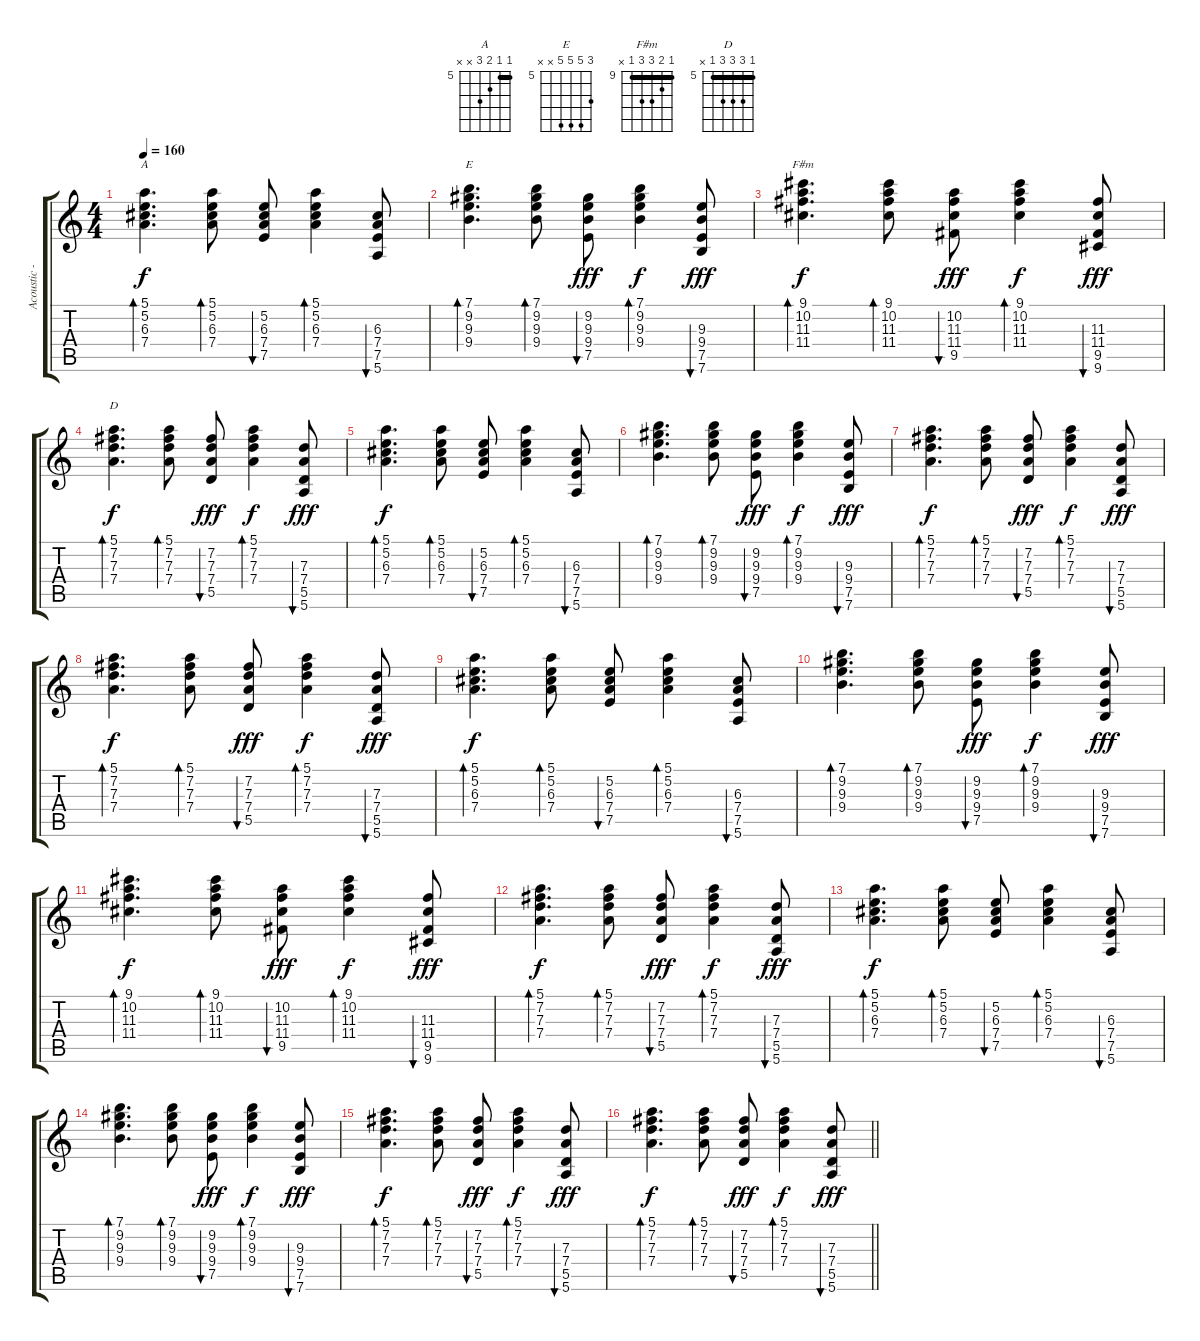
\track ("Acoustic - Bells" "Acoustic -") {instrument acousticguitarsteel}
\staff {score tabs}
\tuning (E4 B3 G3 D3 A2 E2) {hide}
\chord ("A" 5 5 6 7 x x) {firstfret 5 barre 5}
\chord ("E" 7 9 9 9 x x) {firstfret 5}
\chord ("F#m" 9 10 11 11 9 x) {firstfret 9 barre 9}
\chord ("D" 5 7 7 7 5 x) {firstfret 5 barre 5}
\ts (4 4)
\tempo 160
\clef g2
\ks c
(5.1 5.2 6.3 7.4).4{d bd 240 ch "A" dy f} (5.1 5.2 6.3 7.4).8{bd 240} (5.2 6.3 7.4 7.5).8{bu 240} (5.1 5.2 6.3 7.4).4{bd 240} (6.3 7.4 7.5 5.6).8{bu 240} |
(7.1 9.2 9.3 9.4).4{d bd 240 ch "E"} (7.1 9.2 9.3 9.4).8{bd 240} (9.2 9.3 9.4 7.5).8{bu 240 dy fff} (7.1 9.2 9.3 9.4).4{bd 240 dy f} (9.3 9.4 7.5 7.6).8{bu 240 dy fff} |
(9.1 10.2 11.3 11.4).4{d bd 240 ch "F#m" dy f} (9.1 10.2 11.3 11.4).8{bd 240} (10.2 11.3 11.4 9.5).8{bu 240 dy fff} (9.1 10.2 11.3 11.4).4{bd 240 dy f} (11.3 11.4 9.5 9.6).8{bu 240 dy fff} |
(5.1 7.2 7.3 7.4).4{d bd 240 ch "D" dy f} (5.1 7.2 7.3 7.4).8{bd 240} (7.2 7.3 7.4 5.5).8{bu 240 dy fff} (5.1 7.2 7.3 7.4).4{bd 240 dy f} (7.3 7.4 5.5 5.6).8{bu 240 dy fff} |
(5.1 5.2 6.3 7.4).4{d bd 240 dy f} (5.1 5.2 6.3 7.4).8{bd 240} (5.2 6.3 7.4 7.5).8{bu 240} (5.1 5.2 6.3 7.4).4{bd 240} (6.3 7.4 7.5 5.6).8{bu 240} |
(7.1 9.2 9.3 9.4).4{d bd 240} (7.1 9.2 9.3 9.4).8{bd 240} (9.2 9.3 9.4 7.5).8{bu 240 dy fff} (7.1 9.2 9.3 9.4).4{bd 240 dy f} (9.3 9.4 7.5 7.6).8{bu 240 dy fff} |
(5.1 7.2 7.3 7.4).4{d bd 240 dy f} (5.1 7.2 7.3 7.4).8{bd 240} (7.2 7.3 7.4 5.5).8{bu 240 dy fff} (5.1 7.2 7.3 7.4).4{bd 240 dy f} (7.3 7.4 5.5 5.6).8{bu 240 dy fff} |
(5.1 7.2 7.3 7.4).4{d bd 240 dy f} (5.1 7.2 7.3 7.4).8{bd 240} (7.2 7.3 7.4 5.5).8{bu 240 dy fff} (5.1 7.2 7.3 7.4).4{bd 240 dy f} (7.3 7.4 5.5 5.6).8{bu 240 dy fff} |
(5.1 5.2 6.3 7.4).4{d bd 240 dy f} (5.1 5.2 6.3 7.4).8{bd 240} (5.2 6.3 7.4 7.5).8{bu 240} (5.1 5.2 6.3 7.4).4{bd 240} (6.3 7.4 7.5 5.6).8{bu 240} |
(7.1 9.2 9.3 9.4).4{d bd 240} (7.1 9.2 9.3 9.4).8{bd 240} (9.2 9.3 9.4 7.5).8{bu 240 dy fff} (7.1 9.2 9.3 9.4).4{bd 240 dy f} (9.3 9.4 7.5 7.6).8{bu 240 dy fff} |
(9.1 10.2 11.3 11.4).4{d bd 240 dy f} (9.1 10.2 11.3 11.4).8{bd 240} (10.2 11.3 11.4 9.5).8{bu 240 dy fff} (9.1 10.2 11.3 11.4).4{bd 240 dy f} (11.3 11.4 9.5 9.6).8{bu 240 dy fff} |
(5.1 7.2 7.3 7.4).4{d bd 240 dy f} (5.1 7.2 7.3 7.4).8{bd 240} (7.2 7.3 7.4 5.5).8{bu 240 dy fff} (5.1 7.2 7.3 7.4).4{bd 240 dy f} (7.3 7.4 5.5 5.6).8{bu 240 dy fff} |
(5.1 5.2 6.3 7.4).4{d bd 240 dy f} (5.1 5.2 6.3 7.4).8{bd 240} (5.2 6.3 7.4 7.5).8{bu 240} (5.1 5.2 6.3 7.4).4{bd 240} (6.3 7.4 7.5 5.6).8{bu 240} |
(7.1 9.2 9.3 9.4).4{d bd 240} (7.1 9.2 9.3 9.4).8{bd 240} (9.2 9.3 9.4 7.5).8{bu 240 dy fff} (7.1 9.2 9.3 9.4).4{bd 240 dy f} (9.3 9.4 7.5 7.6).8{bu 240 dy fff} |
(5.1 7.2 7.3 7.4).4{d bd 240 dy f} (5.1 7.2 7.3 7.4).8{bd 240} (7.2 7.3 7.4 5.5).8{bu 240 dy fff} (5.1 7.2 7.3 7.4).4{bd 240 dy f} (7.3 7.4 5.5 5.6).8{bu 240 dy fff} |
\barLineRight lightlight
(5.1 7.2 7.3 7.4).4{d bd 240 dy f} (5.1 7.2 7.3 7.4).8{bd 240} (7.2 7.3 7.4 5.5).8{bu 240 dy fff} (5.1 7.2 7.3 7.4).4{bd 240 dy f} (7.3 7.4 5.5 5.6).8{bu 240 dy fff}
